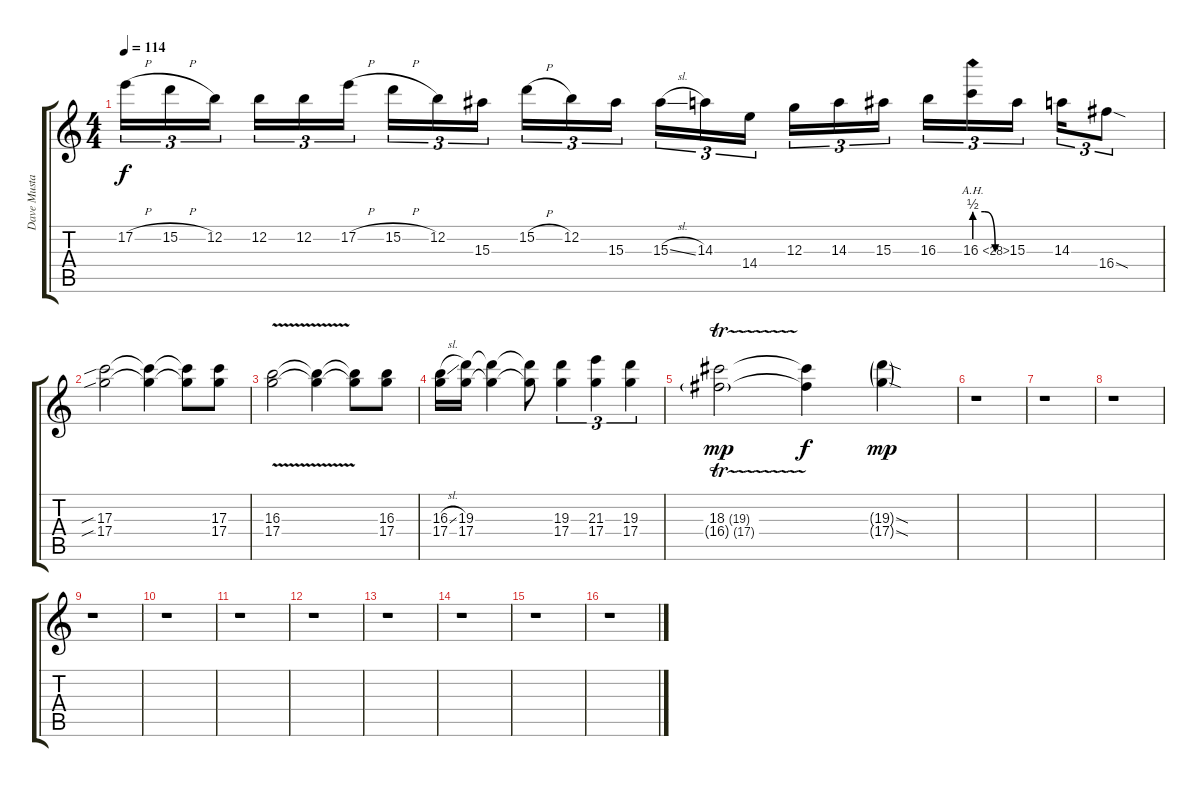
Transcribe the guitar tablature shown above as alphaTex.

\track ("Dave Mustaine Solo" "Dave Musta") {instrument distortionguitar}
\staff {score tabs}
\tuning (E4 B3 G3 D3 A2 E2) {hide}
\ts (4 4)
\tempo 114
\clef g2
\ks c
17.2{h}.16{tu (3 2) dy f} 15.2{h}.16{tu (3 2)} 12.2.16{tu (3 2)} 12.2.16{tu (3 2)} 12.2.16{tu (3 2)} 17.2{h}.16{tu (3 2)} 15.2{h}.16{tu (3 2)} 12.2.16{tu (3 2)} 15.3.16{tu (3 2)} 15.2{h}.16{tu (3 2)} 12.2.16{tu (3 2)} 15.3.16{tu (3 2)} 15.3{sl}.16{tu (3 2)} 14.3.16{tu (3 2)} 14.4.16{tu (3 2)} 12.3.16{tu (3 2)} 14.3.16{tu (3 2)} 15.3.16{tu (3 2)} 16.3.16{tu (3 2)} 16.3{be (custom 0 2 20 2 40 0 60 0) ah 12}.16{tu (3 2)} 15.3.16{tu (3 2)} 14.3.16{tu (3 2)} 16.4{sod}.8{tu (3 2)} |
(17.3{sib} 17.4{sib}).2 (17.3{t} 17.4{t}).4 (17.3{t} 17.4{t}).8 (17.3 17.4).8 |
(16.3{v} 17.4).2 (16.3{t} 17.4{t}).4 (16.3{t} 17.4{t}).8 (16.3 17.4).8 |
(16.3{sl} 17.4).16 (19.3 17.4).16 (19.3{t} 17.4{t}).4 (19.3{t} 17.4{t}).8 (19.3 17.4).4{tu (3 2)} (21.3 17.4).4{tu (3 2)} (19.3 17.4).4{tu (3 2)} |
(18.3{tr (19 32)} 16.4{tr (17 32) g}).2{dy mp} (18.3{t} 16.4{t}).4{dy f} (19.3{sod g} 17.4{sod g}).4{dy mp} |
r.1 |
r.1 |
r.1 |
r.1 |
r.1 |
r.1 |
r.1 |
r.1 |
r.1 |
r.1 |
r.1
